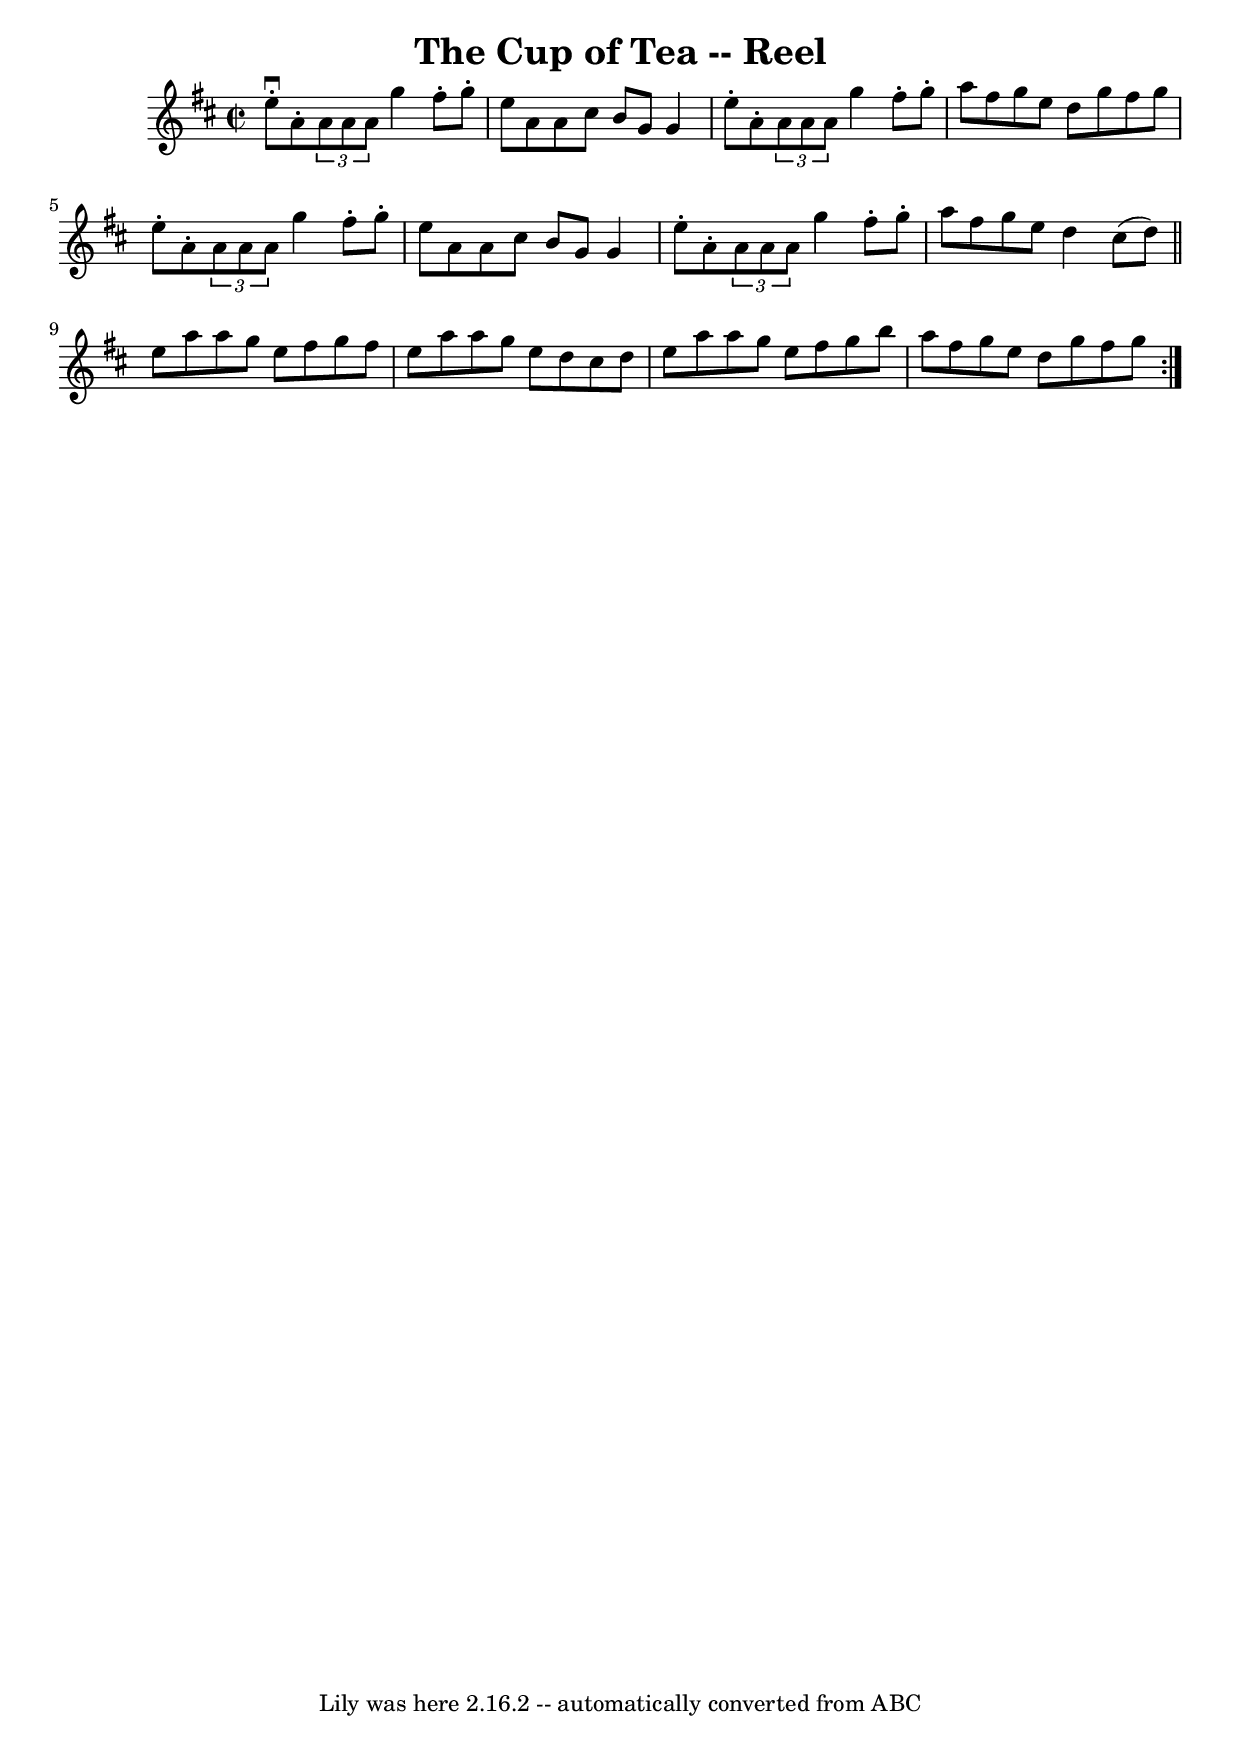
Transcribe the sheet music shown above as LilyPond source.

\version "2.7.40"
\include "Mammoth.ily"
\header {
	book = "Ryan's Mammoth Collection"
	crossRefNumber = "1"
	footnotes = ""
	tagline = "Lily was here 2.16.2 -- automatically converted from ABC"
	title = "The Cup of Tea -- Reel"
}
voicedefault =  {
\set Score.defaultBarType = "empty"

\repeat volta 2 {
\override Staff.TimeSignature #'style = #'C
 \time 2/2 \key d \major e''8^\downbow-. a'8 -. \times 2/3 { a'8 a'8  
 a'8  } g''4 fis''8 -. g''8 -. |
 e''8 a'8 a'8 cis''8  
 b'8 g'8 g'4  |
 e''8 -. a'8 -. \times 2/3 { a'8 a'8    
a'8  } g''4 fis''8 -. g''8 -. |
 a''8 fis''8 g''8 e''8  
 d''8 g''8 fis''8 g''8  |
 e''8 -. a'8 -. \times 2/3 {   
a'8 a'8 a'8  } g''4 fis''8 -. g''8 -. |
 e''8 a'8    
a'8 cis''8 b'8 g'8 g'4  |
 e''8 -. a'8 -. \times 2/3 {   
a'8 a'8 a'8  } g''4 fis''8 -. g''8 -. |
 a''8 fis''8    
g''8 e''8 d''4 cis''8 (d''8) \bar "||" e''8 a''8    
a''8 g''8 e''8 fis''8 g''8 fis''8  |
 e''8 a''8    
a''8 g''8 e''8 d''8 cis''8 d''8  |
 e''8 a''8 a''8 
 g''8 e''8 fis''8 g''8 b''8  |
 a''8 fis''8 g''8    
e''8 d''8 g''8 fis''8 g''8  }   
}

\score{
    <<

	\context Staff="default"
	{
	    \voicedefault 
	}

    >>
	\layout {
	}
	\midi {}
}
